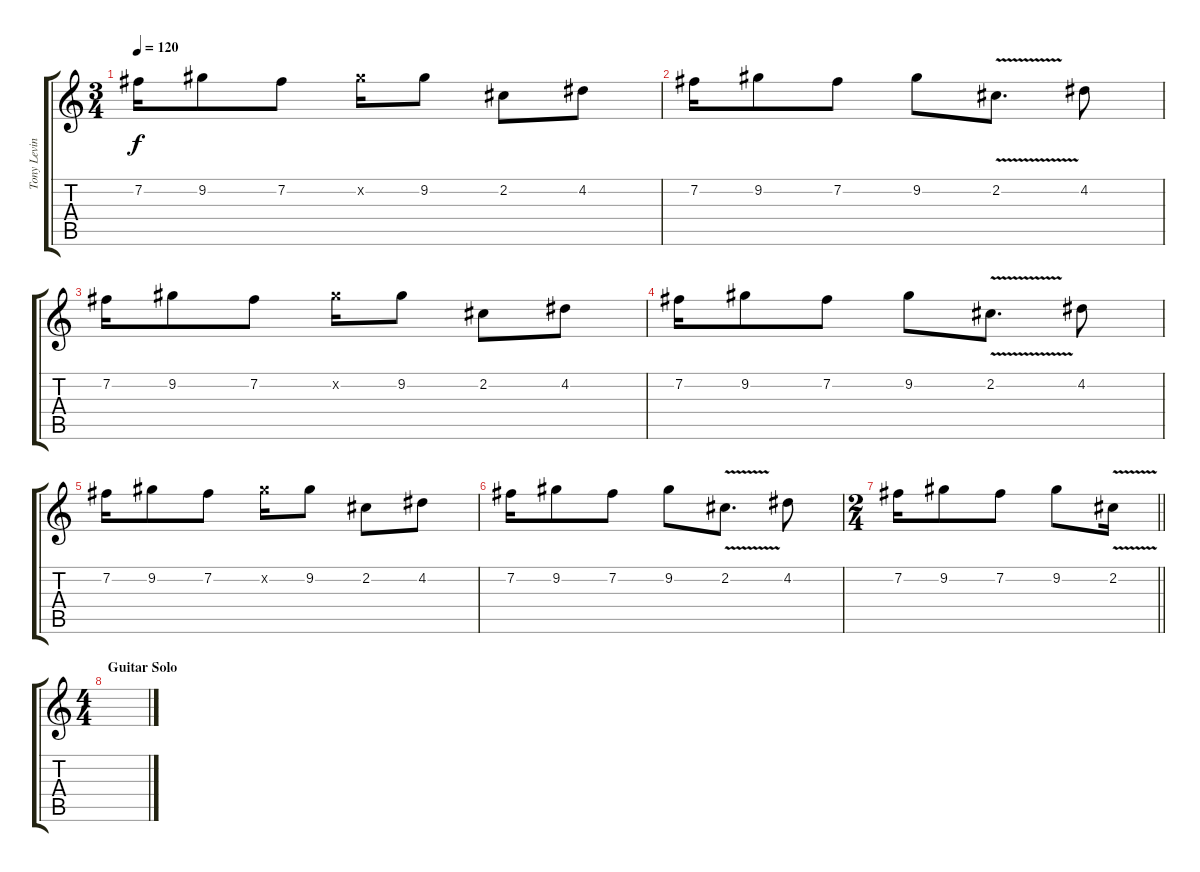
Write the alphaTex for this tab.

\track ("Tony Levin (Stick - High)" "Tony Levin") {instrument electricbassfinger}
\staff {score tabs}
\tuning (E4 B3 G3 D3 A2 E2) {hide}
\ts (3 4)
\tempo 120
\clef g2
\ks c
7.2.16{dy f} 9.2.8 7.2.8 9.2{x}.16 9.2.8 2.2.8 4.2.8 |
7.2.16 9.2.8 7.2.8 9.2.8 2.2{v}.8{d} 4.2.8 |
7.2.16 9.2.8 7.2.8 9.2{x}.16 9.2.8 2.2.8 4.2.8 |
7.2.16 9.2.8 7.2.8 9.2.8 2.2{v}.8{d} 4.2.8 |
7.2.16 9.2.8 7.2.8 9.2{x}.16 9.2.8 2.2.8 4.2.8 |
7.2.16 9.2.8 7.2.8 9.2.8 2.2{v}.8{d} 4.2.8 |
\ts (2 4)
\barLineRight lightlight
7.2.16 9.2.8 7.2.8 9.2.8 2.2{v}.16 |
\ts (4 4)
\section ("" "Guitar Solo")
